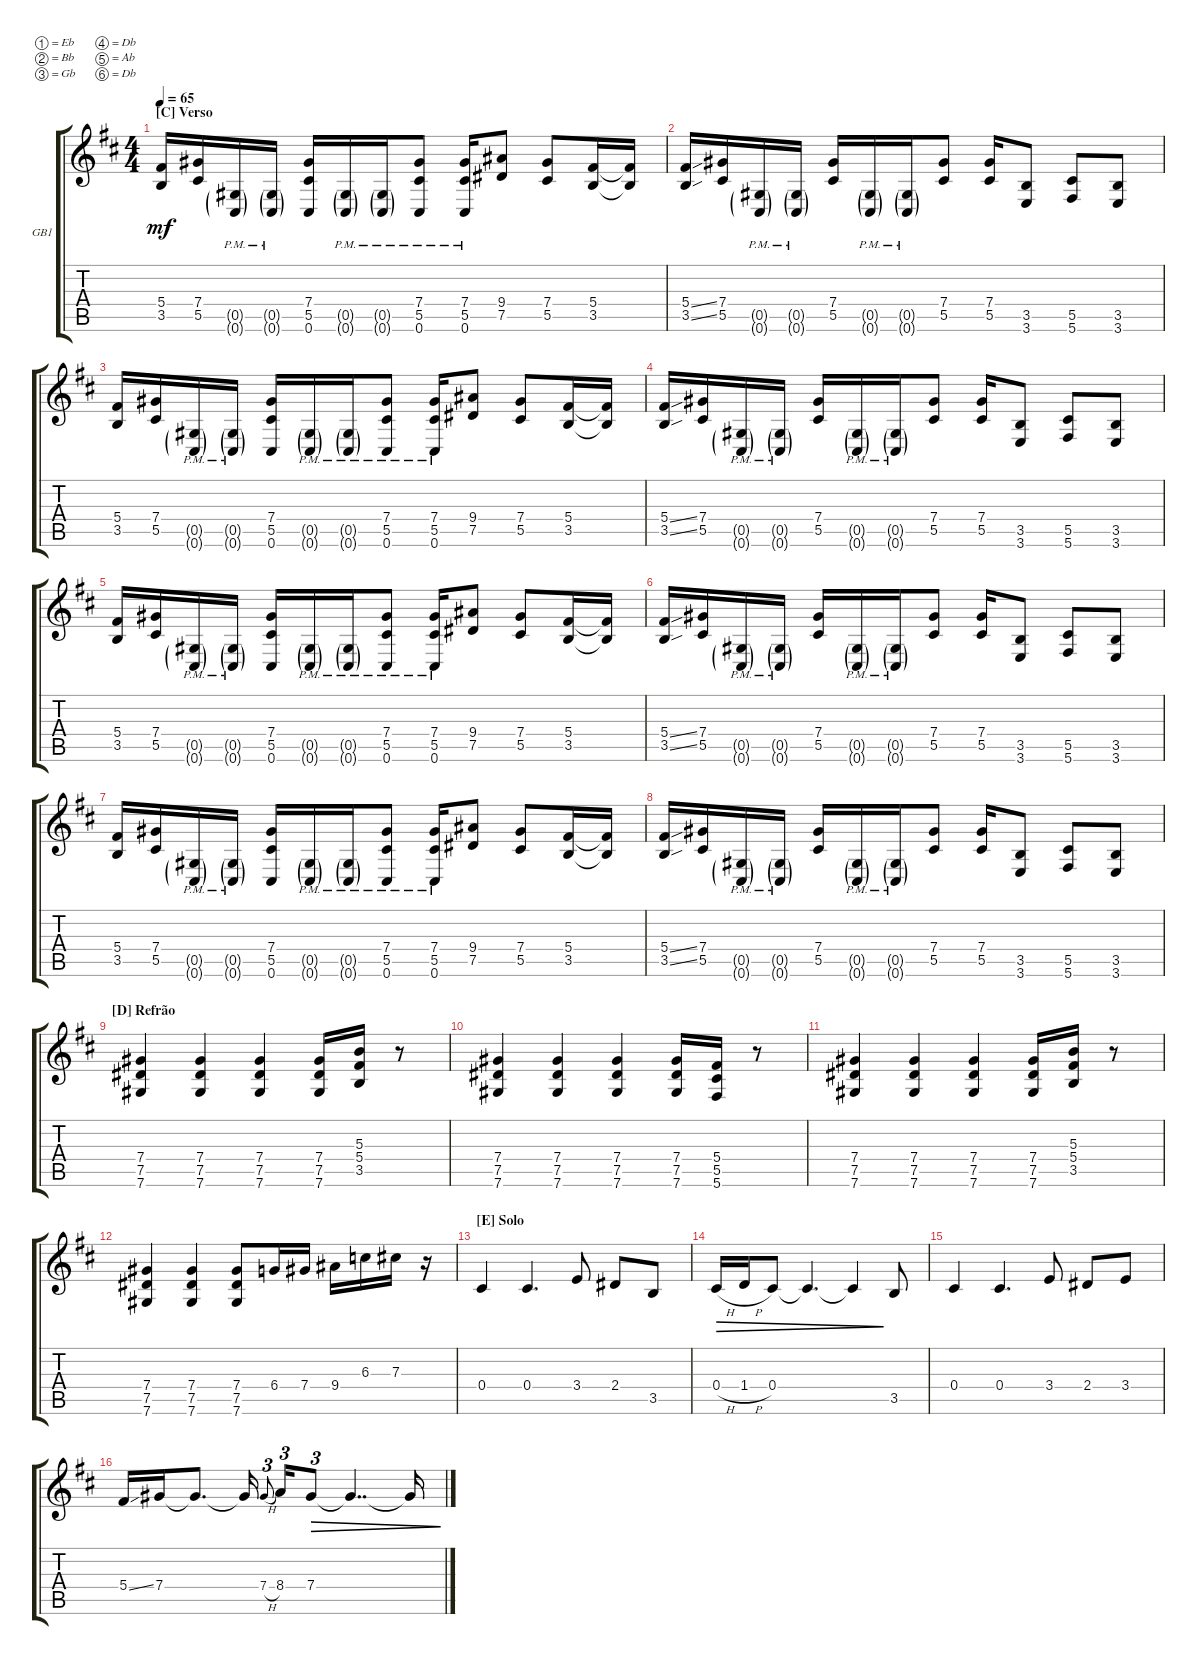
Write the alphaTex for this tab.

\defaultSystemsLayout 4
\bracketExtendMode groupsimilarinstruments
\firstSystemTrackNameOrientation horizontal
\otherSystemsTrackNameOrientation horizontal
\track ("Guitarra Base 1" "GB1") {multiBarRest instrument distortionguitar}
\staff {score tabs}
\tuning (Eb4 Bb3 Gb3 Db3 Ab2 Db2)
\ts (4 4)
\section ("C" "Verso")
\tempo 65
\clef g2
\ks d
(3.5 5.4).16{dy mf} (7.4 5.5).16 (0.5{g pm} 0.6{g}).16 (0.5{g pm} 0.6{g}).16 (7.4 5.5 0.6).16 (0.5{g pm} 0.6{g}).16 (0.5{g pm} 0.6{g}).16 (7.4{pm} 5.5 0.6).8 (5.5{pm} 7.4{pm} 0.6).16 (7.5 9.4).8 (5.5 7.4).8 (5.4 3.5).16 (5.4{t} 3.5{t}).16 |
(3.5{ss} 5.4{ss}).16 (5.5 7.4).16 (0.5{g pm} 0.6{g}).16 (0.5{g pm} 0.6{g}).16 (5.5 7.4).16 (0.5{g pm} 0.6{g}).16 (0.5{g pm} 0.6{g}).16 (5.5 7.4).8 (7.4 5.5).16 (3.5 3.6).8 (5.6 5.5).8 (3.5 3.6).8 |
(3.5 5.4).16 (7.4 5.5).16 (0.5{g pm} 0.6{g}).16 (0.5{g pm} 0.6{g}).16 (7.4 5.5 0.6).16 (0.5{g pm} 0.6{g}).16 (0.5{g pm} 0.6{g}).16 (7.4{pm} 5.5 0.6).8 (5.5{pm} 7.4{pm} 0.6).16 (7.5 9.4).8 (5.5 7.4).8 (5.4 3.5).16 (5.4{t} 3.5{t}).16 |
(3.5{ss} 5.4{ss}).16 (5.5 7.4).16 (0.5{g pm} 0.6{g}).16 (0.5{g pm} 0.6{g}).16 (5.5 7.4).16 (0.5{g pm} 0.6{g}).16 (0.5{g pm} 0.6{g}).16 (5.5 7.4).8 (7.4 5.5).16 (3.5 3.6).8 (5.6 5.5).8 (3.5 3.6).8 |
(3.5 5.4).16 (7.4 5.5).16 (0.5{g pm} 0.6{g}).16 (0.5{g pm} 0.6{g}).16 (7.4 5.5 0.6).16 (0.5{g pm} 0.6{g}).16 (0.5{g pm} 0.6{g}).16 (7.4{pm} 5.5 0.6).8 (5.5{pm} 7.4{pm} 0.6).16 (7.5 9.4).8 (5.5 7.4).8 (5.4 3.5).16 (5.4{t} 3.5{t}).16 |
(3.5{ss} 5.4{ss}).16 (5.5 7.4).16 (0.5{g pm} 0.6{g}).16 (0.5{g pm} 0.6{g}).16 (5.5 7.4).16 (0.5{g pm} 0.6{g}).16 (0.5{g pm} 0.6{g}).16 (5.5 7.4).8 (7.4 5.5).16 (3.5 3.6).8 (5.6 5.5).8 (3.5 3.6).8 |
(3.5 5.4).16 (7.4 5.5).16 (0.5{g pm} 0.6{g}).16 (0.5{g pm} 0.6{g}).16 (7.4 5.5 0.6).16 (0.5{g pm} 0.6{g}).16 (0.5{g pm} 0.6{g}).16 (7.4{pm} 5.5 0.6).8 (5.5{pm} 7.4{pm} 0.6).16 (7.5 9.4).8 (5.5 7.4).8 (5.4 3.5).16 (5.4{t} 3.5{t}).16 |
(3.5{ss} 5.4{ss}).16 (5.5 7.4).16 (0.5{g pm} 0.6{g}).16 (0.5{g pm} 0.6{g}).16 (5.5 7.4).16 (0.5{g pm} 0.6{g}).16 (0.5{g pm} 0.6{g}).16 (5.5 7.4).8 (7.4 5.5).16 (3.5 3.6).8 (5.6 5.5).8 (3.5 3.6).8 |
\section ("D" "Refrão")
(7.6 7.5 7.4).4 (7.6 7.5 7.4).4 (7.6 7.5 7.4).4 (7.6 7.5 7.4).16 (3.5 5.4 5.3).16 r.8 |
(7.6 7.5 7.4).4 (7.6 7.5 7.4).4 (7.6 7.5 7.4).4 (7.6 7.5 7.4).16 (5.5 5.6 5.4).16 r.8 |
(7.6 7.5 7.4).4 (7.6 7.5 7.4).4 (7.6 7.5 7.4).4 (7.6 7.5 7.4).16 (3.5 5.4 5.3).16 r.8 |
(7.6 7.5 7.4).4 (7.6 7.5 7.4).4 (7.6 7.5 7.4).8 6.4.16 7.4.16 9.4.16 6.3.16 7.3.16 r.16 |
\section ("E" "Solo")
0.4.4 0.4.4{d} 3.4.8 2.4.8 3.5.8 |
0.4{h}.16{dec} 1.4{h}.16{dec} 0.4.8{dec} 0.4{t}.4{d dec} 0.4{t}.4{dec} 3.5.8 |
0.4.4 0.4.4{d} 3.4.8 2.4.8 3.4.8 |
5.4{ss}.16 7.4.16 7.4{t}.8{d} 7.4{t}.16 7.4{h}.8{tu (3 2) gr onbeat} 8.4.16{tu (3 2)} 7.4.8{tu (3 2) dec} 7.4{t}.4{dd dec} 7.4{t}.16{dec}
